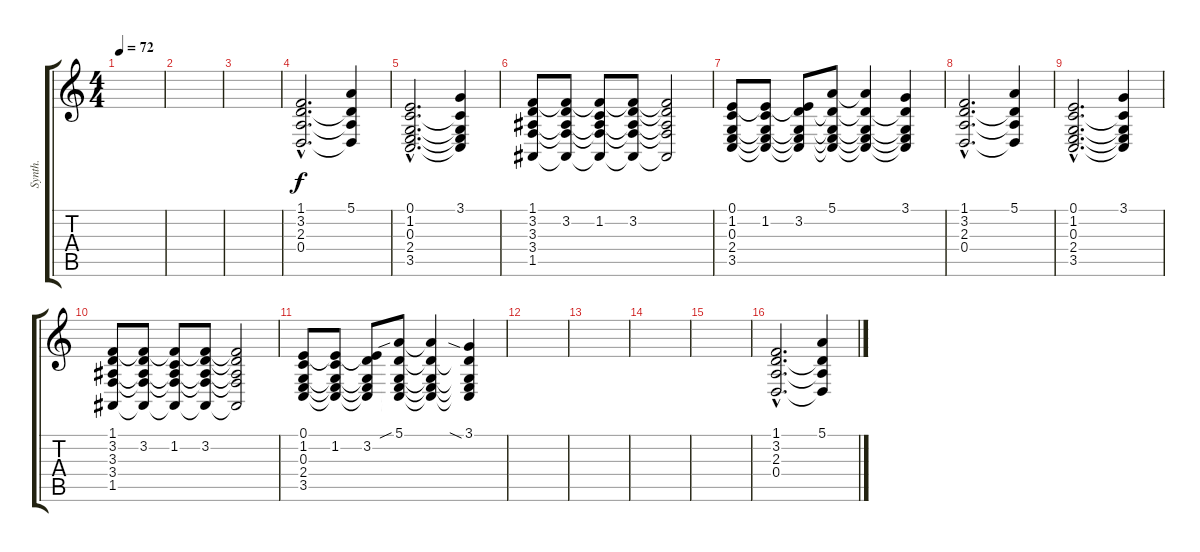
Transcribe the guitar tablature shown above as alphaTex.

\track ("Synth." "Synth.") {instrument stringensemble1}
\staff {score tabs}
\tuning (E4 B3 G3 D3 A2 E2) {hide}
\ts (4 4)
\tempo 72
\clef g2
\ks c
|
|
|
(1.1{hac} 3.2{hac} 2.3{hac} 0.4{hac}).2{d volume 9 instrument stringensemble1} (5.1 3.2{t} 2.3{t} 0.4{t}).4 |
(0.1{hac} 1.2{hac} 0.3{hac} 2.4{hac} 3.5{hac}).2{d} (3.1 1.2{t} 0.3{t} 2.4{t} 3.5{t}).4 |
(1.1 3.2 3.3 3.4 1.5).8 (1.1{t} 3.2 3.3{t} 3.4{t} 1.5{t}).8 (1.1{t} 1.2 3.3{t} 3.4{t} 1.5{t}).8 (1.1{t} 3.2 3.3{t} 3.4{t} 1.5{t}).8 (1.1{t} 3.2{t} 3.3{t} 3.4{t} 1.5{t}).2 |
(0.1 1.2 0.3 2.4 3.5).8 (0.1{t} 1.2 0.3{t} 2.4{t} 3.5{t}).8 (0.1{t} 3.2 0.3{t} 2.4{t} 3.5{t}).8 (5.1 3.2{t} 0.3{t} 2.4{t} 3.5{t}).8 (5.1{t} 3.2{t} 0.3{t} 2.4{t} 3.5{t}).4 (3.1 3.2{t} 0.3{t} 2.4{t} 3.5{t}).4 |
(1.1{hac} 3.2{hac} 2.3{hac} 0.4{hac}).2{d volume 9 instrument stringensemble1} (5.1 3.2{t} 2.3{t} 0.4{t}).4 |
(0.1{hac} 1.2{hac} 0.3{hac} 2.4{hac} 3.5{hac}).2{d} (3.1 1.2{t} 0.3{t} 2.4{t} 3.5{t}).4 |
(1.1 3.2 3.3 3.4 1.5).8 (1.1{t} 3.2 3.3{t} 3.4{t} 1.5{t}).8 (1.1{t} 1.2 3.3{t} 3.4{t} 1.5{t}).8 (1.1{t} 3.2 3.3{t} 3.4{t} 1.5{t}).8 (1.1{t} 3.2{t} 3.3{t} 3.4{t} 1.5{t}).2 |
(0.1 1.2 0.3 2.4 3.5).8 (0.1{t} 1.2 0.3{t} 2.4{t} 3.5{t}).8 (0.1{t} 3.2 0.3{t} 2.4{t} 3.5{t}).8 (5.1{sib} 3.2{t} 0.3{t} 2.4{t} 3.5{t}).8 (5.1{t} 3.2{t} 0.3{t} 2.4{t} 3.5{t}).4 (3.1{sia} 3.2{t} 0.3{t} 2.4{t} 3.5{t}).4 |
|
|
|
|
(1.1{hac} 3.2{hac} 2.3{hac} 0.4{hac}).2{d volume 9 instrument stringensemble1} (5.1 3.2{t} 2.3{t} 0.4{t}).4
